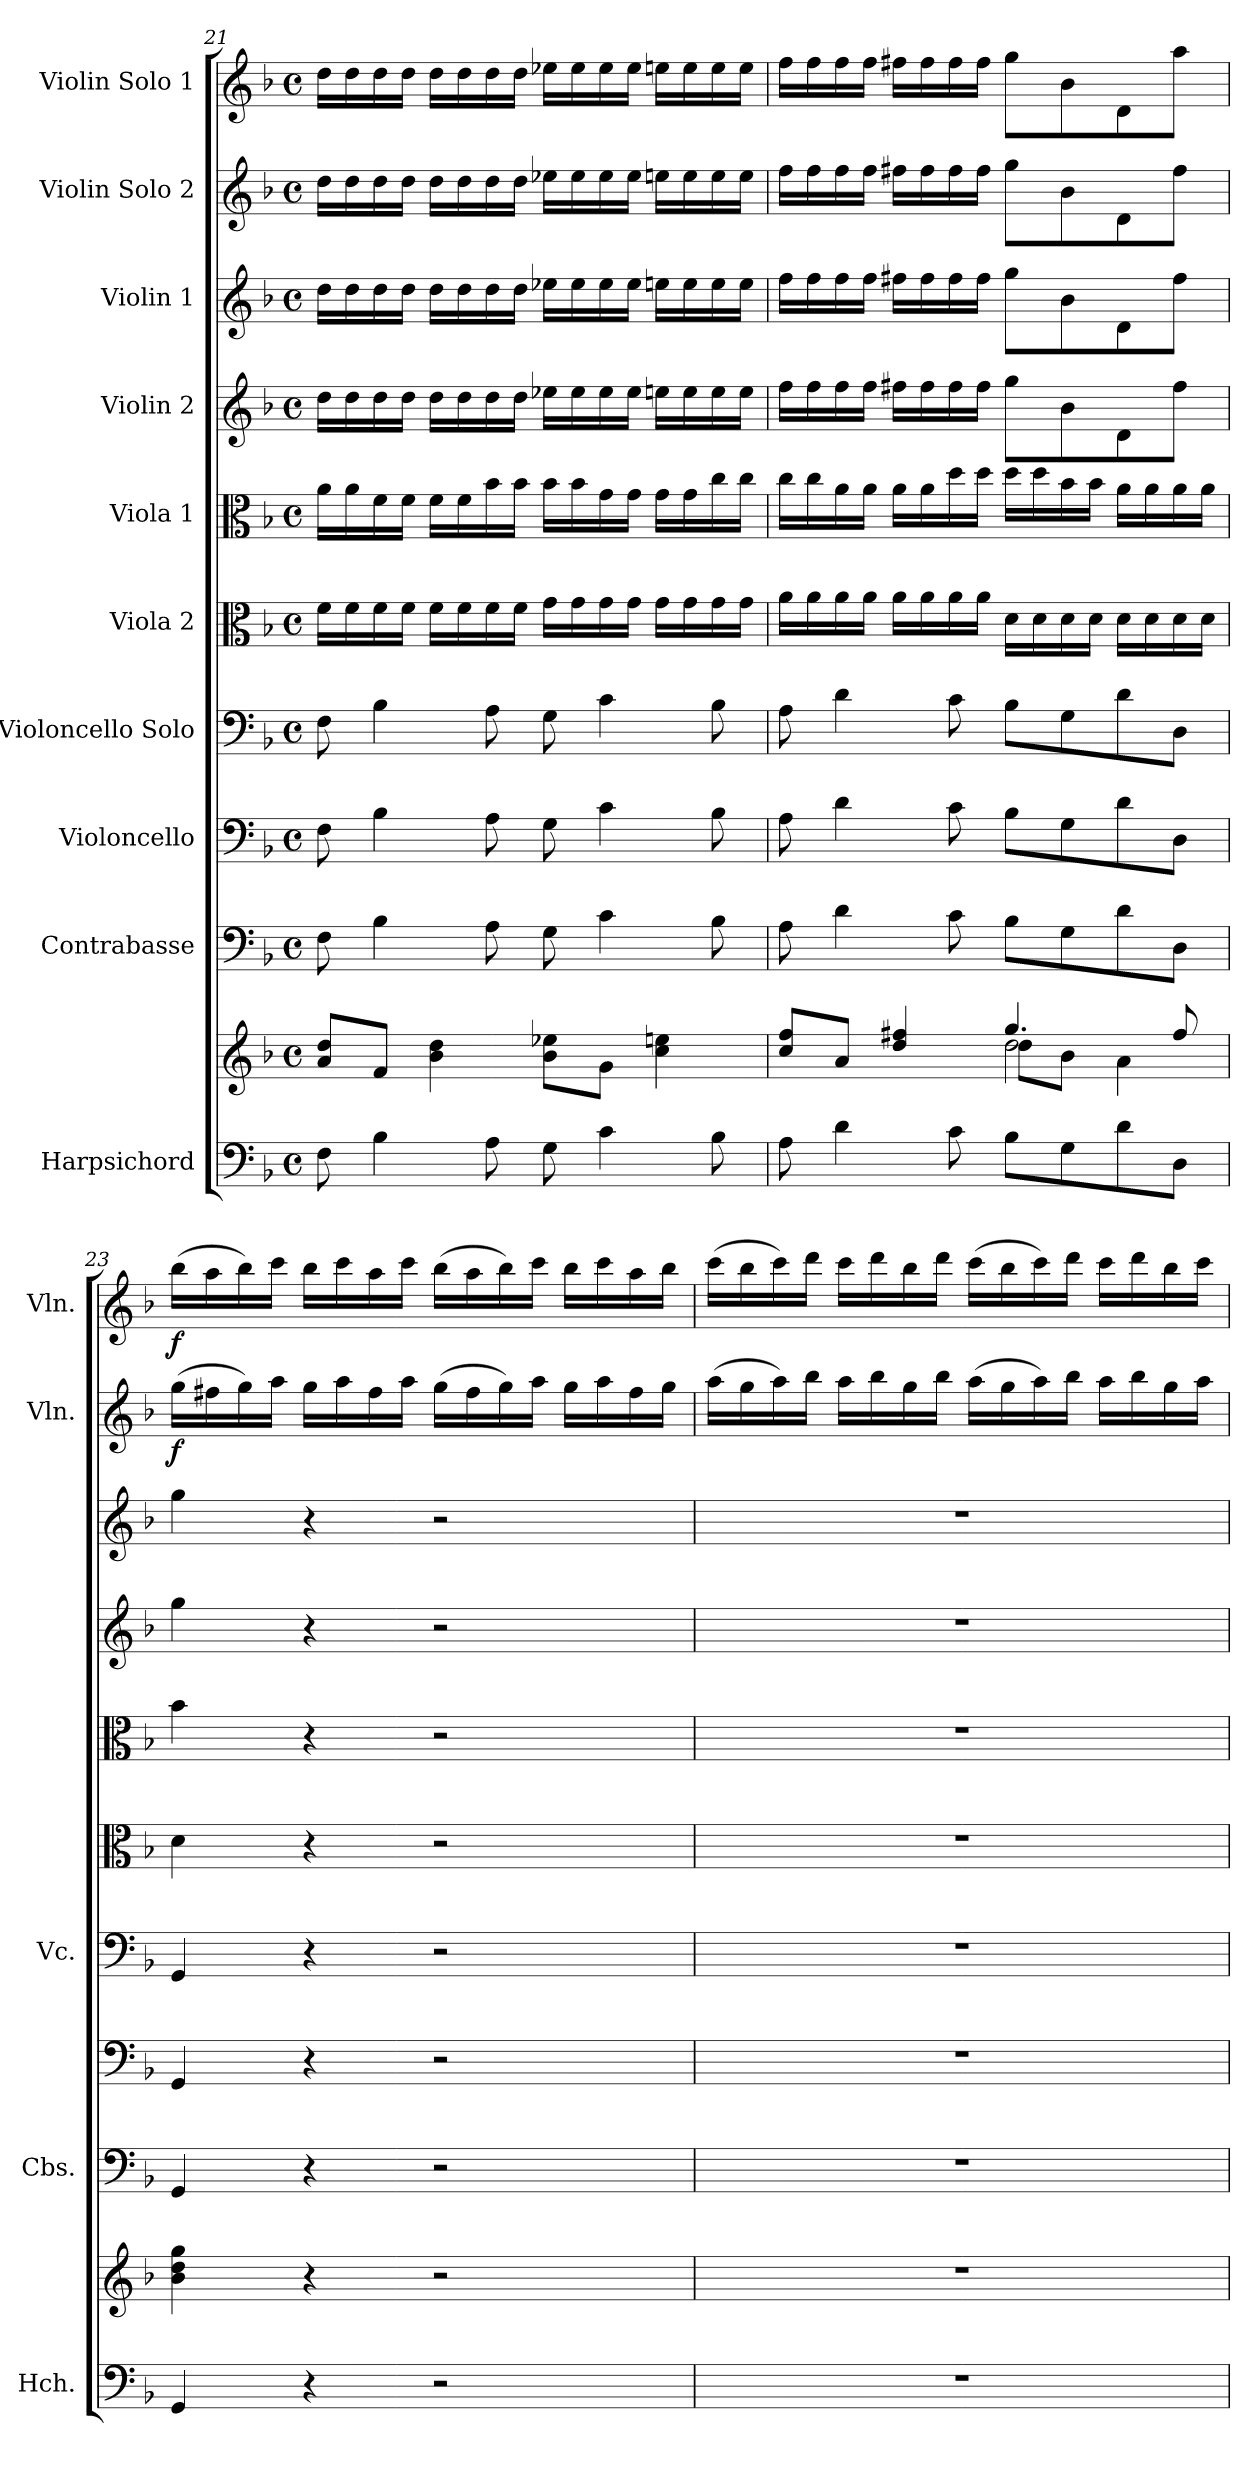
**kern	**kern	**kern	**kern	**kern	**kern	**kern	**kern	**kern	**kern	**dynam	**kern	**dynam
*part10	*part10	*part9	*part8	*part7	*part6	*part5	*part4	*part3	*part2	*part2	*part1	*part1
*staff11	*staff10	*staff9	*staff8	*staff7	*staff6	*staff5	*staff4	*staff3	*staff2	*staff2	*staff1	*staff1
*I"Harpsichord	*	*I"Contrabasse	*I"Violoncello	*I"Violoncello Solo	*I"Viola 2	*I"Viola 1	*I"Violin 2	*I"Violin 1	*I"Violin Solo 2	*	*I"Violin Solo 1	*
*I'Hch.	*	*I'Cbs.	*	*I'Vc.	*	*	*	*	*I'Vln.	*	*I'Vln.	*
*clefF4	*clefG2	*clefF4	*clefF4	*clefF4	*clefC3	*clefC3	*clefG2	*clefG2	*clefG2	*	*clefG2	*
*	*	*ITrd7c12	*	*	*	*	*	*	*	*	*	*
*k[b-]	*k[b-]	*k[b-]	*k[b-]	*k[b-]	*k[b-]	*k[b-]	*k[b-]	*k[b-]	*k[b-]	*	*k[b-]	*
*M4/4	*M4/4	*M4/4	*M4/4	*M4/4	*M4/4	*M4/4	*M4/4	*M4/4	*M4/4	*	*M4/4	*
*met(c)	*met(c)	*met(c)	*met(c)	*met(c)	*met(c)	*met(c)	*met(c)	*met(c)	*met(c)	*	*met(c)	*
=21	=21	=21	=21	=21	=21	=21	=21	=21	=21	=21	=21	=21
8F\	8a/ 8dd/L	8FF\	8F\	8F\	16f\LL	16a\LL	16dd\LL	16dd\LL	16dd\LL	.	16dd\LL	.
.	.	.	.	.	16f\	16a\	16dd\	16dd\	16dd\	.	16dd\	.
4B-\	8f/J	4BB-\	4B-\	4B-\	16f\	16f\	16dd\	16dd\	16dd\	.	16dd\	.
.	.	.	.	.	16f\JJ	16f\JJ	16dd\JJ	16dd\JJ	16dd\JJ	.	16dd\JJ	.
.	4b-\ 4dd\	.	.	.	16f\LL	16f\LL	16dd\LL	16dd\LL	16dd\LL	.	16dd\LL	.
.	.	.	.	.	16f\	16f\	16dd\	16dd\	16dd\	.	16dd\	.
8A\	.	8AA\	8A\	8A\	16f\	16b-\	16dd\	16dd\	16dd\	.	16dd\	.
.	.	.	.	.	16f\JJ	16b-\JJ	16dd\JJ	16dd\JJ	16dd\JJ	.	16dd\JJ	.
8G\	8b-\ 8ee-X\L	8GG\	8G\	8G\	16g\LL	16b-\LL	16ee-X\LL	16ee-X\LL	16ee-X\LL	.	16ee-X\LL	.
.	.	.	.	.	16g\	16b-\	16ee-\	16ee-\	16ee-\	.	16ee-\	.
4c\	8g\J	4C\	4c\	4c\	16g\	16g\	16ee-\	16ee-\	16ee-\	.	16ee-\	.
.	.	.	.	.	16g\JJ	16g\JJ	16ee-\JJ	16ee-\JJ	16ee-\JJ	.	16ee-\JJ	.
.	4cc\ 4een\	.	.	.	16g\LL	16g\LL	16een\LL	16een\LL	16een\LL	.	16een\LL	.
.	.	.	.	.	16g\	16g\	16ee\	16ee\	16ee\	.	16ee\	.
8B-\	.	8BB-\	8B-\	8B-\	16g\	16cc\	16ee\	16ee\	16ee\	.	16ee\	.
.	.	.	.	.	16g\JJ	16cc\JJ	16ee\JJ	16ee\JJ	16ee\JJ	.	16ee\JJ	.
=22	=22	=22	=22	=22	=22	=22	=22	=22	=22	=22	=22	=22
*	*^	*	*	*	*	*	*	*	*	*	*	*
*	*	*^	*	*	*	*	*	*	*	*	*	*	*
8A\	8cc/ 8ff/L	2ryy	2ryy	8AA\	8A\	8A\	16a\LL	16cc\LL	16ff\LL	16ff\LL	16ff\LL	.	16ff\LL	.
.	.	.	.	.	.	.	16a\	16cc\	16ff\	16ff\	16ff\	.	16ff\	.
4d\	8a/J	.	.	4D\	4d\	4d\	16a\	16a\	16ff\	16ff\	16ff\	.	16ff\	.
.	.	.	.	.	.	.	16a\JJ	16a\JJ	16ff\JJ	16ff\JJ	16ff\JJ	.	16ff\JJ	.
.	4dd/ 4ff#X/	.	.	.	.	.	16a\LL	16a\LL	16ff#X\LL	16ff#X\LL	16ff#X\LL	.	16ff#X\LL	.
.	.	.	.	.	.	.	16a\	16a\	16ff#\	16ff#\	16ff#\	.	16ff#\	.
8c\	.	.	.	8C\	8c\	8c\	16a\	16dd\	16ff#\	16ff#\	16ff#\	.	16ff#\	.
.	.	.	.	.	.	.	16a\JJ	16dd\JJ	16ff#\JJ	16ff#\JJ	16ff#\JJ	.	16ff#\JJ	.
8B-\L	4.gg/	2dd\	8dd\L	8BB-\L	8B-\L	8B-\L	16d\LL	16dd\LL	8gg\L	8gg\L	8gg\L	.	8gg\L	.
.	.	.	.	.	.	.	16d\	16dd\	.	.	.	.	.	.
8G\	.	.	8b-\J	8GG\	8G\	8G\	16d\	16b-\	8b-\	8b-\	8b-\	.	8b-\	.
.	.	.	.	.	.	.	16d\JJ	16b-\JJ	.	.	.	.	.	.
8d\	.	.	4a\	8D\	8d\	8d\	16d\LL	16a\LL	8d\	8d\	8d\	.	8d\	.
.	.	.	.	.	.	.	16d\	16a\	.	.	.	.	.	.
8D\J	8ff#/	.	.	8DD\J	8D\J	8D\J	16d\	16a\	8ff#\J	8ff#\J	8ff#\J	.	8aa\J	.
.	.	.	.	.	.	.	16d\JJ	16a\JJ	.	.	.	.	.	.
*	*v	*v	*v	*	*	*	*	*	*	*	*	*	*	*
!!LO:PB:g=z
=23	=23	=23	=23	=23	=23	=23	=23	=23	=23	=23	=23	=23
!	!	!	!	!	!	!	!	!	!	!LO:DY:b	!	!LO:DY:b
4GG/	4b-\ 4dd\ 4gg\	4GGG/	4GG/	4GG/	4d\	4b-\	4gg\	4gg\	(>16gg\LL	f	(>16bb-\LL	f
.	.	.	.	.	.	.	.	.	16ff#X\	.	16aa\	.
.	.	.	.	.	.	.	.	.	16gg\)	.	16bb-\)	.
.	.	.	.	.	.	.	.	.	16aa\JJ	.	16ccc\JJ	.
4r	4r	4r	4r	4r	4r	4r	4r	4r	16gg\LL	.	16bb-\LL	.
.	.	.	.	.	.	.	.	.	16aa\	.	16ccc\	.
.	.	.	.	.	.	.	.	.	16ff#\	.	16aa\	.
.	.	.	.	.	.	.	.	.	16aa\JJ	.	16ccc\JJ	.
2r	2r	2r	2r	2r	2r	2r	2r	2r	(>16gg\LL	.	(>16bb-\LL	.
.	.	.	.	.	.	.	.	.	16ff#\	.	16aa\	.
.	.	.	.	.	.	.	.	.	16gg\)	.	16bb-\)	.
.	.	.	.	.	.	.	.	.	16aa\JJ	.	16ccc\JJ	.
.	.	.	.	.	.	.	.	.	16gg\LL	.	16bb-\LL	.
.	.	.	.	.	.	.	.	.	16aa\	.	16ccc\	.
.	.	.	.	.	.	.	.	.	16ff#\	.	16aa\	.
.	.	.	.	.	.	.	.	.	16gg\JJ	.	16bb-\JJ	.
=24	=24	=24	=24	=24	=24	=24	=24	=24	=24	=24	=24	=24
1r	1r	1r	1r	1r	1r	1r	1r	1r	(>16aa\LL	.	(>16ccc\LL	.
.	.	.	.	.	.	.	.	.	16gg\	.	16bb-\	.
.	.	.	.	.	.	.	.	.	16aa\)	.	16ccc\)	.
.	.	.	.	.	.	.	.	.	16bb-\JJ	.	16ddd\JJ	.
.	.	.	.	.	.	.	.	.	16aa\LL	.	16ccc\LL	.
.	.	.	.	.	.	.	.	.	16bb-\	.	16ddd\	.
.	.	.	.	.	.	.	.	.	16gg\	.	16bb-\	.
.	.	.	.	.	.	.	.	.	16bb-\JJ	.	16ddd\JJ	.
.	.	.	.	.	.	.	.	.	(>16aa\LL	.	(>16ccc\LL	.
.	.	.	.	.	.	.	.	.	16gg\	.	16bb-\	.
.	.	.	.	.	.	.	.	.	16aa\)	.	16ccc\)	.
.	.	.	.	.	.	.	.	.	16bb-\JJ	.	16ddd\JJ	.
.	.	.	.	.	.	.	.	.	16aa\LL	.	16ccc\LL	.
.	.	.	.	.	.	.	.	.	16bb-\	.	16ddd\	.
.	.	.	.	.	.	.	.	.	16gg\	.	16bb-\	.
.	.	.	.	.	.	.	.	.	16aa\JJ	.	16ccc\JJ	.
=	=	=	=	=	=	=	=	=	=	=	=	=
*-	*-	*-	*-	*-	*-	*-	*-	*-	*-	*-	*-	*-
